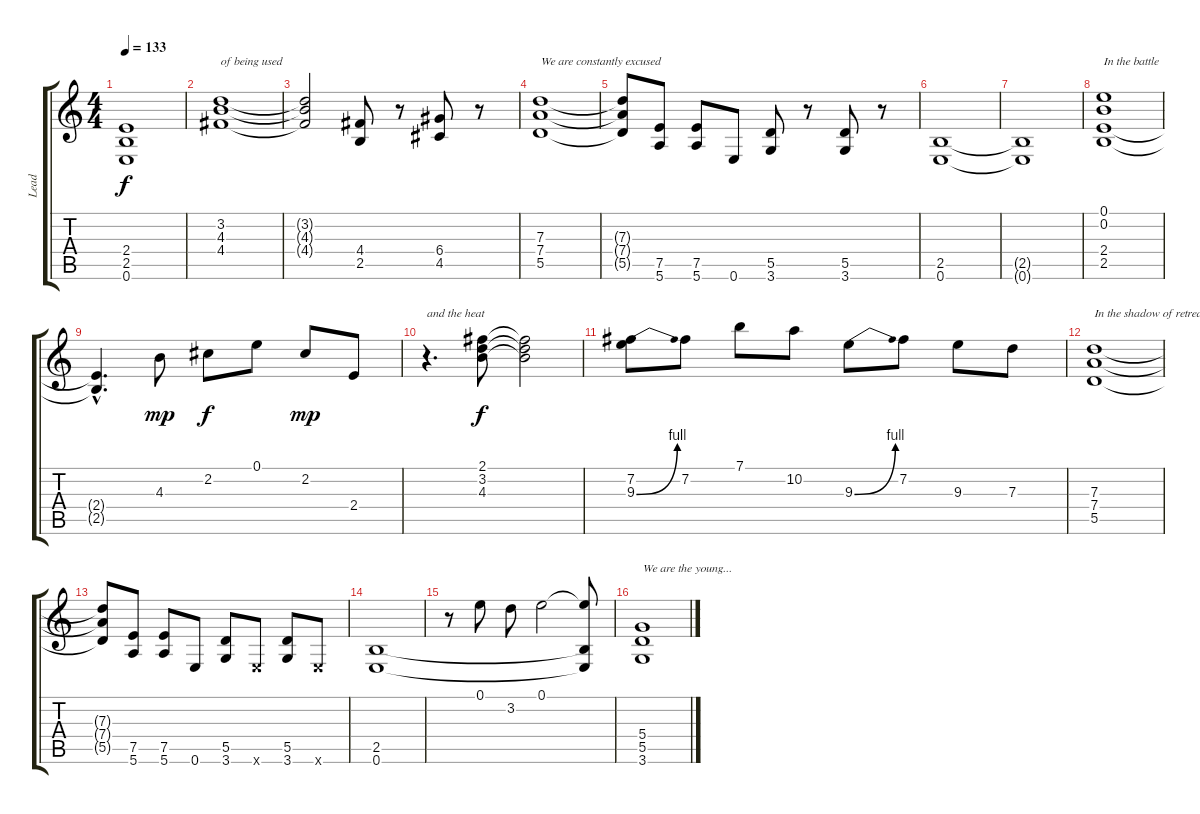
\track ("Lead" "Lead") {instrument overdrivenguitar}
\staff {score tabs}
\tuning (E4 B3 G3 D3 A2 E2) {hide}
\ts (4 4)
\tempo 133
\clef g2
\ks c
(2.4{t} 2.5{t} 0.6{t}).1{dy f} |
(3.2 4.3 4.4).1{txt "of being used"} |
(3.2{t} 4.3{t} 4.4{t}).2 (4.4 2.5).8 r.8 (6.4 4.5).8 r.8 |
(7.3 7.4 5.5).1{txt "We are constantly excused"} |
(7.3{t} 7.4{t} 5.5{t}).8 (7.5 5.6).8 (7.5 5.6).8 0.6.8 (5.5 3.6).8 r.8 (5.5 3.6).8 r.8 |
(2.5 0.6).1 |
(2.5{t} 0.6{t}).1 |
(0.1 0.2 2.4 2.5).1{txt "In the battle"} |
(2.4{hac t} 2.5{hac t}).4{d} 4.3.8{dy mp} 2.2.8{dy f} 0.1.8 2.2.8{dy mp} 2.4.8 |
r.4{d txt "and the heat"} (2.1 3.2 4.3).8{dy f} (2.1{t} 3.2{t} 4.3{t}).2 |
(7.2 9.3{be (bend 0 0 60 4)}).8 7.2.8 7.1.8 10.2.8 9.3{be (bend 0 0 60 4)}.8 7.2.8 9.3.8 7.3.8 |
(7.3 7.4 5.5).1{txt "In the shadow of retreat"} |
(7.3{t} 7.4{t} 5.5{t}).8 (7.5 5.6).8 (7.5 5.6).8 0.6.8 (5.5 3.6).8 0.6{x}.8 (5.5 3.6).8 0.6{x}.8 |
(2.5 0.6).1 |
r.8 0.1.8 3.2.8 0.1.2 (0.1{t} 2.5{t} 0.6{t}).8 |
(5.4 5.5 3.6).1{txt "We are the young..."}
